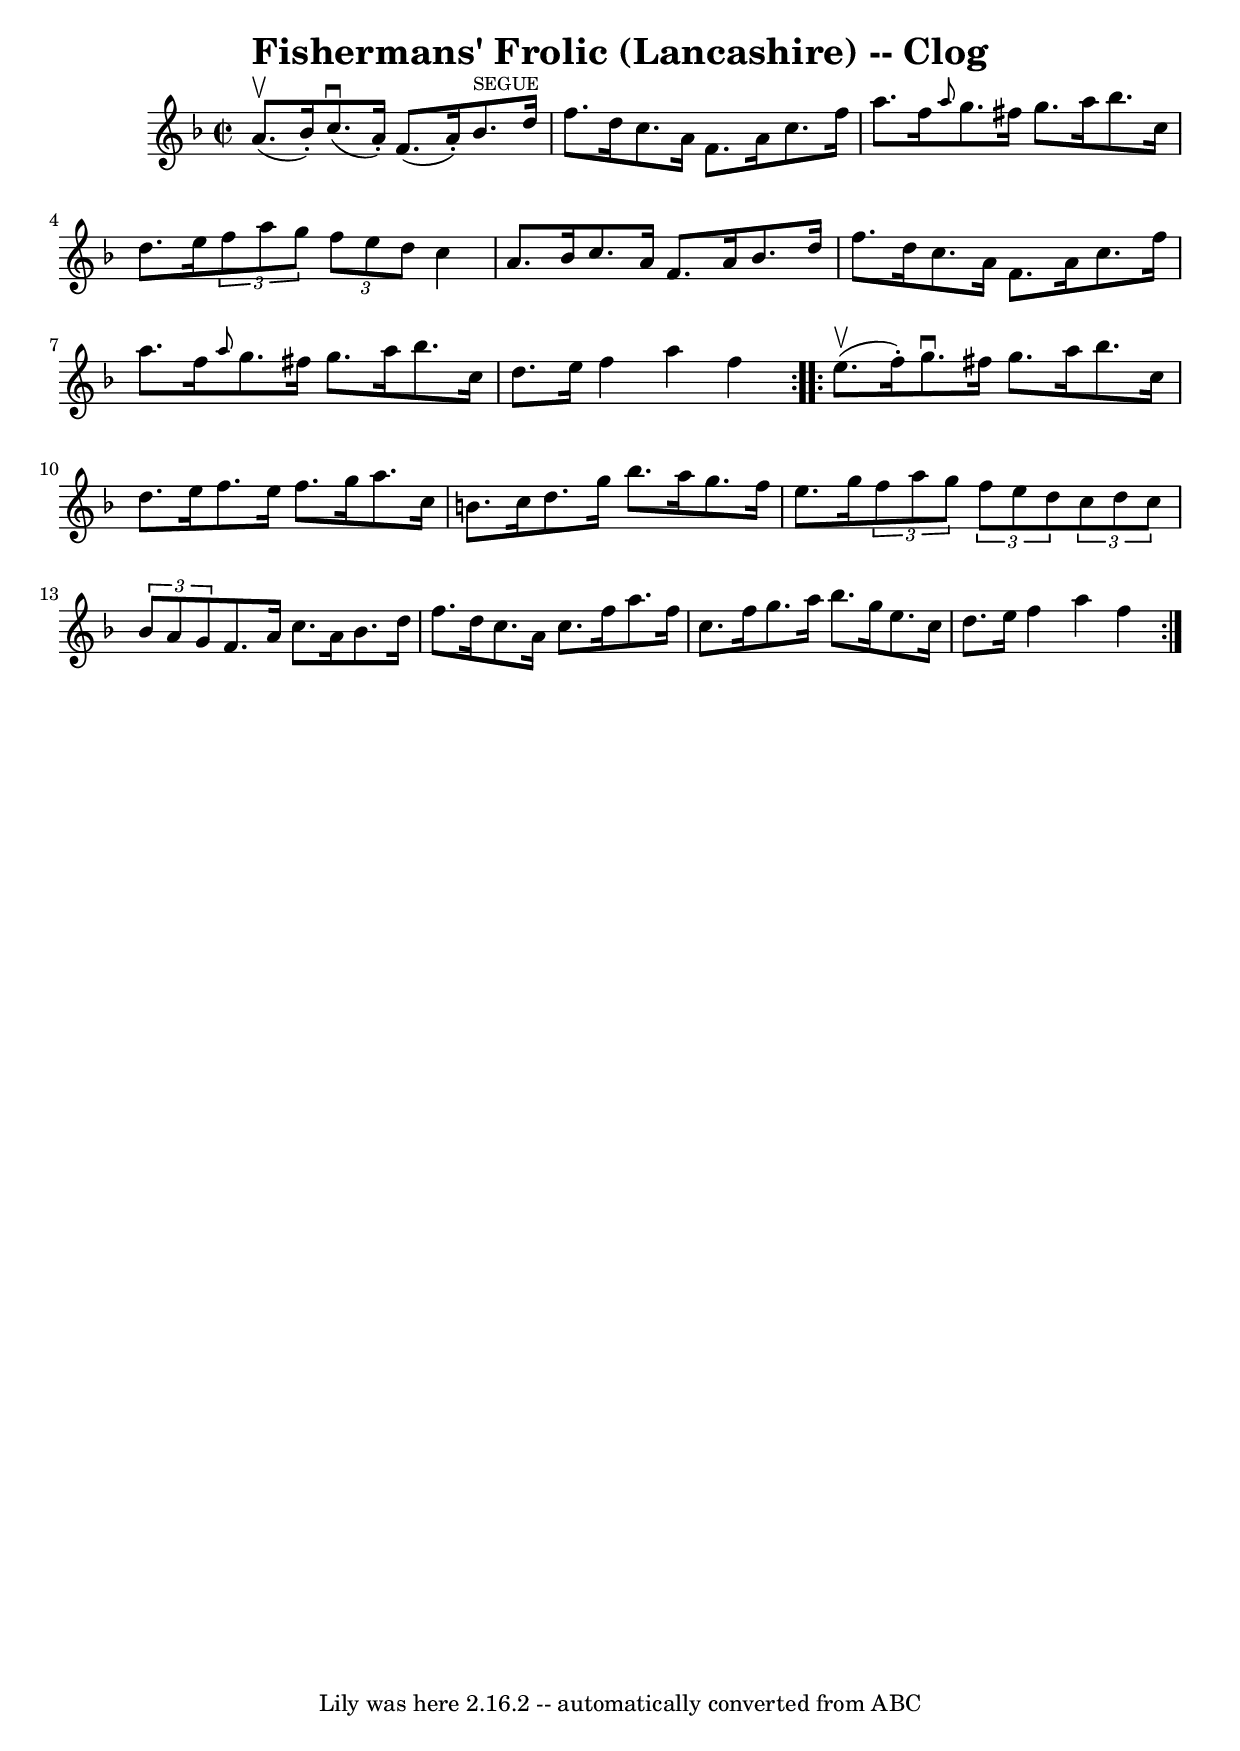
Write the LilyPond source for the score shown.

\version "2.7.40"
\include "Mammoth.ily"
\header {
	book = "Ryan's Mammoth Collection"
	crossRefNumber = "1"
	footnotes = "\\\\160 953"
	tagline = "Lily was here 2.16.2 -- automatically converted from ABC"
	title = "Fishermans' Frolic (Lancashire) -- Clog"
}
voicedefault =  {
\set Score.defaultBarType = "empty"

\repeat volta 2 {
\override Staff.TimeSignature #'style = #'C
 \time 2/2 \key f \major a'8.^\upbow(bes'16 -.) |
 c''8. 
^\downbow(a'16 -.) f'8. (a'16 -.) bes'8.^\segue d''16    
f''8. d''16    |
 c''8. a'16 f'8. a'16 c''8. f''16    
a''8. f''16    |
     \grace { a''8  } g''8. fis''16 g''8.  
 a''16 bes''8. c''16 d''8. e''16    |
   \times 2/3 { f''8 
 a''8 g''8  }   \times 2/3 { f''8 e''8 d''8  } c''4 a'8.    
bes'16    |
 c''8. a'16 f'8. a'16 bes'8. d''16    
f''8. d''16    |
 c''8. a'16 f'8. a'16 c''8. f''16    
a''8. f''16    |
 \grace { a''8  } g''8. fis''16 g''8.    
a''16 bes''8. c''16 d''8. e''16    |
 f''4 a''4    
f''4  }     \repeat volta 2 { e''8.^\upbow(f''16 -.) |
 g''8. 
^\downbow fis''16 g''8. a''16 bes''8. c''16 d''8. e''16    
|
 f''8. e''16 f''8. g''16 a''8. c''16 b'8. c''16  
  |
 d''8. g''16 bes''8. a''16 g''8. f''16 e''8.    
g''16    |
     \times 2/3 { f''8 a''8 g''8  }   \times 2/3 {   
f''8 e''8 d''8  }   \times 2/3 { c''8 d''8 c''8  }   \times 2/3 { 
 bes'8 a'8 g'8  }   |
 f'8. a'16 c''8. a'16 bes'8. 
 d''16 f''8. d''16    |
 c''8. a'16 c''8. f''16    
a''8. f''16 c''8. f''16    |
 g''8. a''16 bes''8.    
g''16 e''8. c''16 d''8. e''16    |
 f''4 a''4 f''4  
}   
}

\score{
    <<

	\context Staff="default"
	{
	    \voicedefault 
	}

    >>
	\layout {
	}
	\midi {}
}
